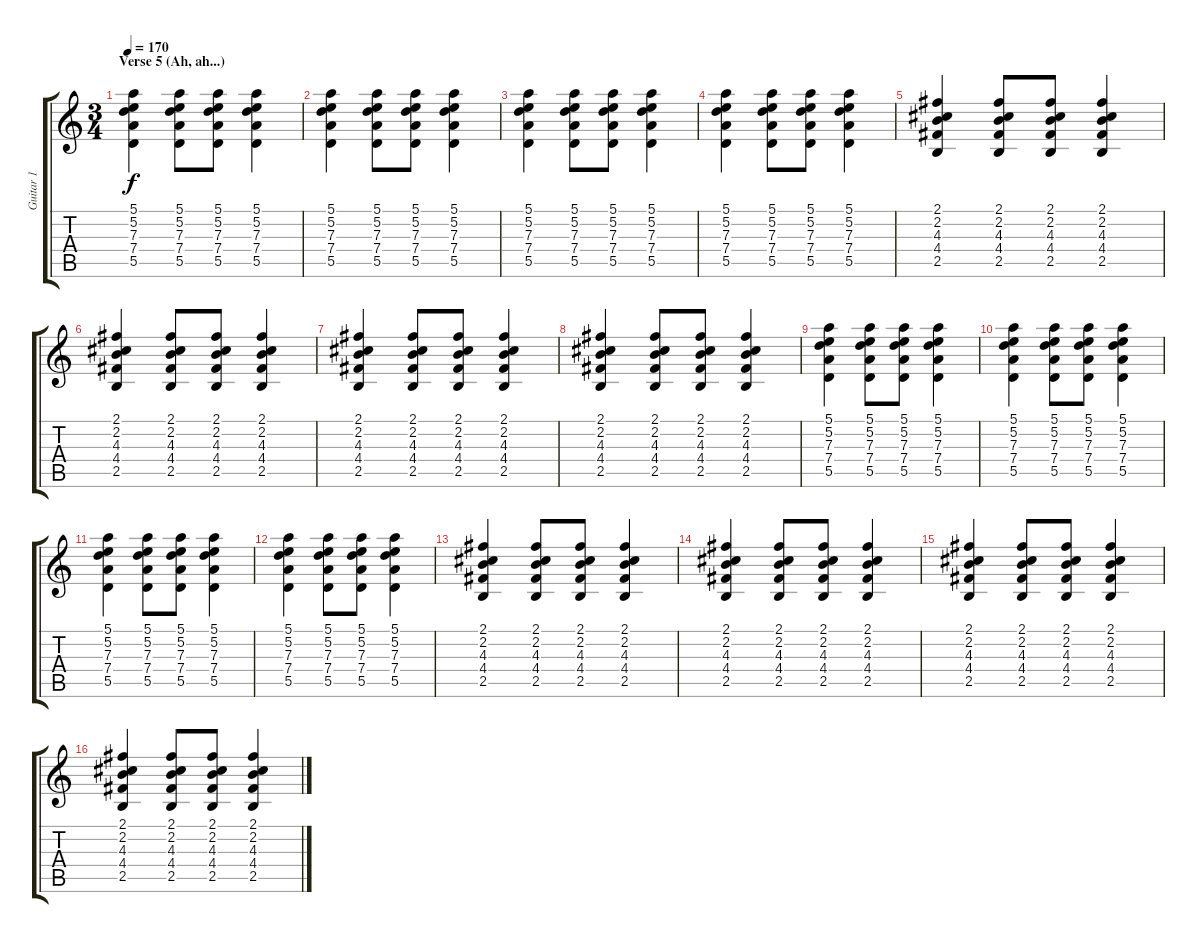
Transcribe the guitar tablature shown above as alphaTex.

\track ("Guitar 1" "Guitar 1") {instrument distortionguitar}
\staff {score tabs}
\tuning (E4 B3 G3 D3 A2 E2) {hide}
\ts (3 4)
\section ("" "Verse 5 (Ah, ah...)")
\tempo 170
\clef g2
\ks c
(5.1 5.2 7.3 7.4 5.5).4{dy f} (5.1 5.2 7.3 7.4 5.5).8 (5.1 5.2 7.3 7.4 5.5).8 (5.1 5.2 7.3 7.4 5.5).4 |
(5.1 5.2 7.3 7.4 5.5).4 (5.1 5.2 7.3 7.4 5.5).8 (5.1 5.2 7.3 7.4 5.5).8 (5.1 5.2 7.3 7.4 5.5).4 |
(5.1 5.2 7.3 7.4 5.5).4 (5.1 5.2 7.3 7.4 5.5).8 (5.1 5.2 7.3 7.4 5.5).8 (5.1 5.2 7.3 7.4 5.5).4 |
(5.1 5.2 7.3 7.4 5.5).4 (5.1 5.2 7.3 7.4 5.5).8 (5.1 5.2 7.3 7.4 5.5).8 (5.1 5.2 7.3 7.4 5.5).4 |
(2.1 2.2 4.3 4.4 2.5).4 (2.1 2.2 4.3 4.4 2.5).8 (2.1 2.2 4.3 4.4 2.5).8 (2.1 2.2 4.3 4.4 2.5).4 |
(2.1 2.2 4.3 4.4 2.5).4 (2.1 2.2 4.3 4.4 2.5).8 (2.1 2.2 4.3 4.4 2.5).8 (2.1 2.2 4.3 4.4 2.5).4 |
(2.1 2.2 4.3 4.4 2.5).4 (2.1 2.2 4.3 4.4 2.5).8 (2.1 2.2 4.3 4.4 2.5).8 (2.1 2.2 4.3 4.4 2.5).4 |
(2.1 2.2 4.3 4.4 2.5).4 (2.1 2.2 4.3 4.4 2.5).8 (2.1 2.2 4.3 4.4 2.5).8 (2.1 2.2 4.3 4.4 2.5).4 |
(5.1 5.2 7.3 7.4 5.5).4 (5.1 5.2 7.3 7.4 5.5).8 (5.1 5.2 7.3 7.4 5.5).8 (5.1 5.2 7.3 7.4 5.5).4 |
(5.1 5.2 7.3 7.4 5.5).4 (5.1 5.2 7.3 7.4 5.5).8 (5.1 5.2 7.3 7.4 5.5).8 (5.1 5.2 7.3 7.4 5.5).4 |
(5.1 5.2 7.3 7.4 5.5).4 (5.1 5.2 7.3 7.4 5.5).8 (5.1 5.2 7.3 7.4 5.5).8 (5.1 5.2 7.3 7.4 5.5).4 |
(5.1 5.2 7.3 7.4 5.5).4 (5.1 5.2 7.3 7.4 5.5).8 (5.1 5.2 7.3 7.4 5.5).8 (5.1 5.2 7.3 7.4 5.5).4 |
(2.1 2.2 4.3 4.4 2.5).4 (2.1 2.2 4.3 4.4 2.5).8 (2.1 2.2 4.3 4.4 2.5).8 (2.1 2.2 4.3 4.4 2.5).4 |
(2.1 2.2 4.3 4.4 2.5).4 (2.1 2.2 4.3 4.4 2.5).8 (2.1 2.2 4.3 4.4 2.5).8 (2.1 2.2 4.3 4.4 2.5).4 |
(2.1 2.2 4.3 4.4 2.5).4 (2.1 2.2 4.3 4.4 2.5).8 (2.1 2.2 4.3 4.4 2.5).8 (2.1 2.2 4.3 4.4 2.5).4 |
(2.1 2.2 4.3 4.4 2.5).4 (2.1 2.2 4.3 4.4 2.5).8 (2.1 2.2 4.3 4.4 2.5).8 (2.1 2.2 4.3 4.4 2.5).4
